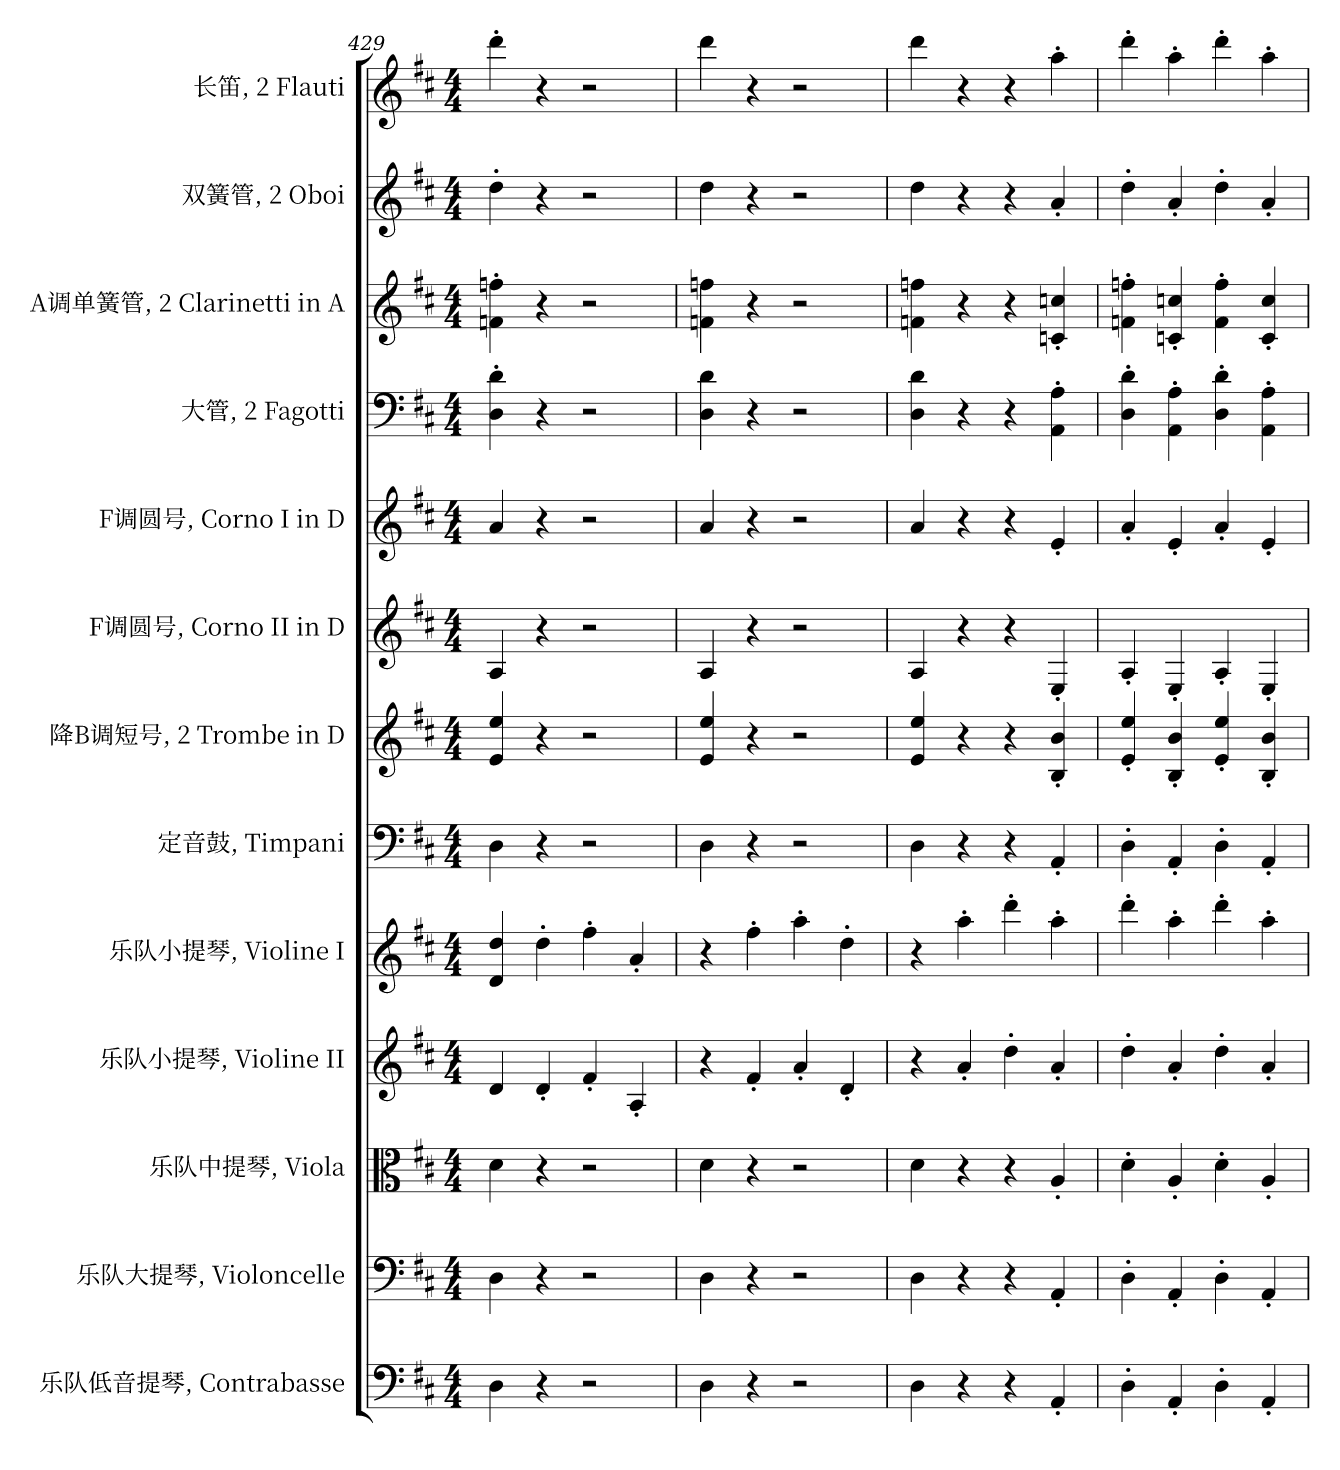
**kern	**kern	**kern	**kern	**kern	**kern	**kern	**kern	**kern	**kern	**kern	**kern	**kern
*part13	*part12	*part11	*part10	*part9	*part8	*part7	*part6	*part5	*part4	*part3	*part2	*part1
*staff13	*staff12	*staff11	*staff10	*staff9	*staff8	*staff7	*staff6	*staff5	*staff4	*staff3	*staff2	*staff1
*I"乐队低音提琴, Contrabasse	*I"乐队大提琴, Violoncelle	*I"乐队中提琴, Viola	*I"乐队小提琴, Violine II	*I"乐队小提琴, Violine I	*I"定音鼓, Timpani	*I"降B调短号, 2 Trombe in D	*I"F调圆号, Corno II in D	*I"F调圆号, Corno I in D	*I"大管, 2 Fagotti	*I"A调单簧管, 2 Clarinetti in A	*I"双簧管, 2 Oboi	*I"长笛, 2 Flauti
*I'Cbs.	*	*	*	*	*I'Timp.	*	*	*	*	*I'A Cl.	*I'Ob.	*I'Fl.
*clefF4	*clefF4	*clefC3	*clefG2	*clefG2	*clefF4	*clefG2	*clefG2	*clefG2	*clefF4	*clefG2	*clefG2	*clefG2
*ITrd7c12	*	*	*	*	*	*ITrd1c2	*ITrd4c7	*ITrd4c7	*	*ITrd2c3	*	*
*k[f#c#]	*k[f#c#]	*k[f#c#]	*k[f#c#]	*k[f#c#]	*k[f#c#]	*k[]	*k[f#]	*k[f#]	*k[f#c#]	*k[f#c#g#d#a#]	*k[f#c#]	*k[f#c#]
*M4/4	*M4/4	*M4/4	*M4/4	*M4/4	*M4/4	*M4/4	*M4/4	*M4/4	*M4/4	*M4/4	*M4/4	*M4/4
*MM278	*MM278	*MM278	*MM278	*MM278	*MM278	*MM278	*MM278	*MM278	*MM278	*MM278	*MM278	*MM278
=429	=429	=429	=429	=429	=429	=429	=429	=429	=429	=429	=429	=429
4DD\	4D\	4d\	4d/	4d/ 4dd/	4D\	4d/ 4dd/	4D/	4d/	4D\' 4d\'	4dn\' 4ddn\'	4dd'\	4ddd'\
4r	4r	4r	4d'/	4dd'\	4r	4r	4r	4r	4r	4r	4r	4r
*	*	*	*	*	*	*	*	*	*	*	*	*MM310
2r	2r	2r	4f#'/	4ff#'\	2r	2r	2r	2r	2r	2r	2r	2r
.	.	.	4A'/	4a'/	.	.	.	.	.	.	.	.
=430	=430	=430	=430	=430	=430	=430	=430	=430	=430	=430	=430	=430
*	*	*	*	*	*	*	*	*	*	*	*	*MM290
4DD\	4D\	4d\	4r	4r	4D\	4d/ 4dd/	4D/	4d/	4D\ 4d\	4dn\ 4ddn\	4dd\	4ddd\
4r	4r	4r	4f#'/	4ff#'\	4r	4r	4r	4r	4r	4r	4r	4r
*	*	*	*	*	*	*	*	*	*	*	*	*MM312
2r	2r	2r	4a'/	4aa'\	2r	2r	2r	2r	2r	2r	2r	2r
.	.	.	4d'/	4dd'\	.	.	.	.	.	.	.	.
=431	=431	=431	=431	=431	=431	=431	=431	=431	=431	=431	=431	=431
*	*	*	*	*	*	*	*	*	*	*	*	*MM304
4DD\	4D\	4d\	4r	4r	4D\	4d/ 4dd/	4D/	4d/	4D\ 4d\	4dn\ 4ddn\	4dd\	4ddd\
4r	4r	4r	4a'/	4aa'\	4r	4r	4r	4r	4r	4r	4r	4r
*	*	*	*	*	*	*	*	*	*	*	*	*MM321
4r	4r	4r	4dd'\	4ddd'\	4r	4r	4r	4r	4r	4r	4r	4r
4AAA'/	4AA'/	4A'/	4a'/	4aa'\	4AA'/	4A/' 4a/'	4AA'/	4A'/	4AA\' 4A\'	4An/' 4an/'	4a'/	4aa'\
!!LO:PB:g=z
=432	=432	=432	=432	=432	=432	=432	=432	=432	=432	=432	=432	=432
*	*	*	*	*	*	*	*	*	*	*	*	*MM304
4DD'\	4D'\	4d'\	4dd'\	4ddd'\	4D'\	4d/' 4dd/'	4D'/	4d'/	4D\' 4d\'	4dn\' 4ddn\'	4dd'\	4ddd'\
4AAA'/	4AA'/	4A'/	4a'/	4aa'\	4AA'/	4A/' 4a/'	4AA'/	4A'/	4AA\' 4A\'	4An/' 4an/'	4a'/	4aa'\
*	*	*	*	*	*	*	*	*	*	*	*	*MM321
4DD'\	4D'\	4d'\	4dd'\	4ddd'\	4D'\	4d/' 4dd/'	4D'/	4d'/	4D\' 4d\'	4d\' 4dd\'	4dd'\	4ddd'\
4AAA'/	4AA'/	4A'/	4a'/	4aa'\	4AA'/	4A/' 4a/'	4AA'/	4A'/	4AA\' 4A\'	4A/' 4a/'	4a'/	4aa'\
=	=	=	=	=	=	=	=	=	=	=	=	=
*-	*-	*-	*-	*-	*-	*-	*-	*-	*-	*-	*-	*-
